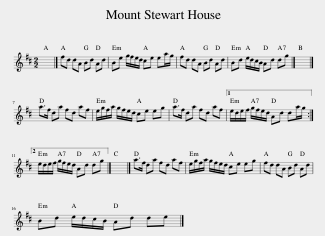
X:1
L:1/8
M:2/2
I:linebreak $
K:D
V:1 treble
V:1
 x8 |] fd dA Bd Ad | Be g/f/e/d/ ce ea/g/ | fd dA Bd Ad | Bd e/d/c/B/ Ad dg |] %5
 x8 |]$ a>f da fd af | e/g/f/a/ g/f/e/d/ ce eg | a>f da fd af |1 e/d/e/f/ g/f/e/d/ Ad da/g/ :|2$ %10
 e/d/e/f/ g/f/e/d/ Ad dg |] x8 |] a>f da fd af | e/g/f/a/ g/f/e/d/ ce eg | fd dA Bd Ad |$ %15
 Bd e/d/c/B/ Ad de |] %16
